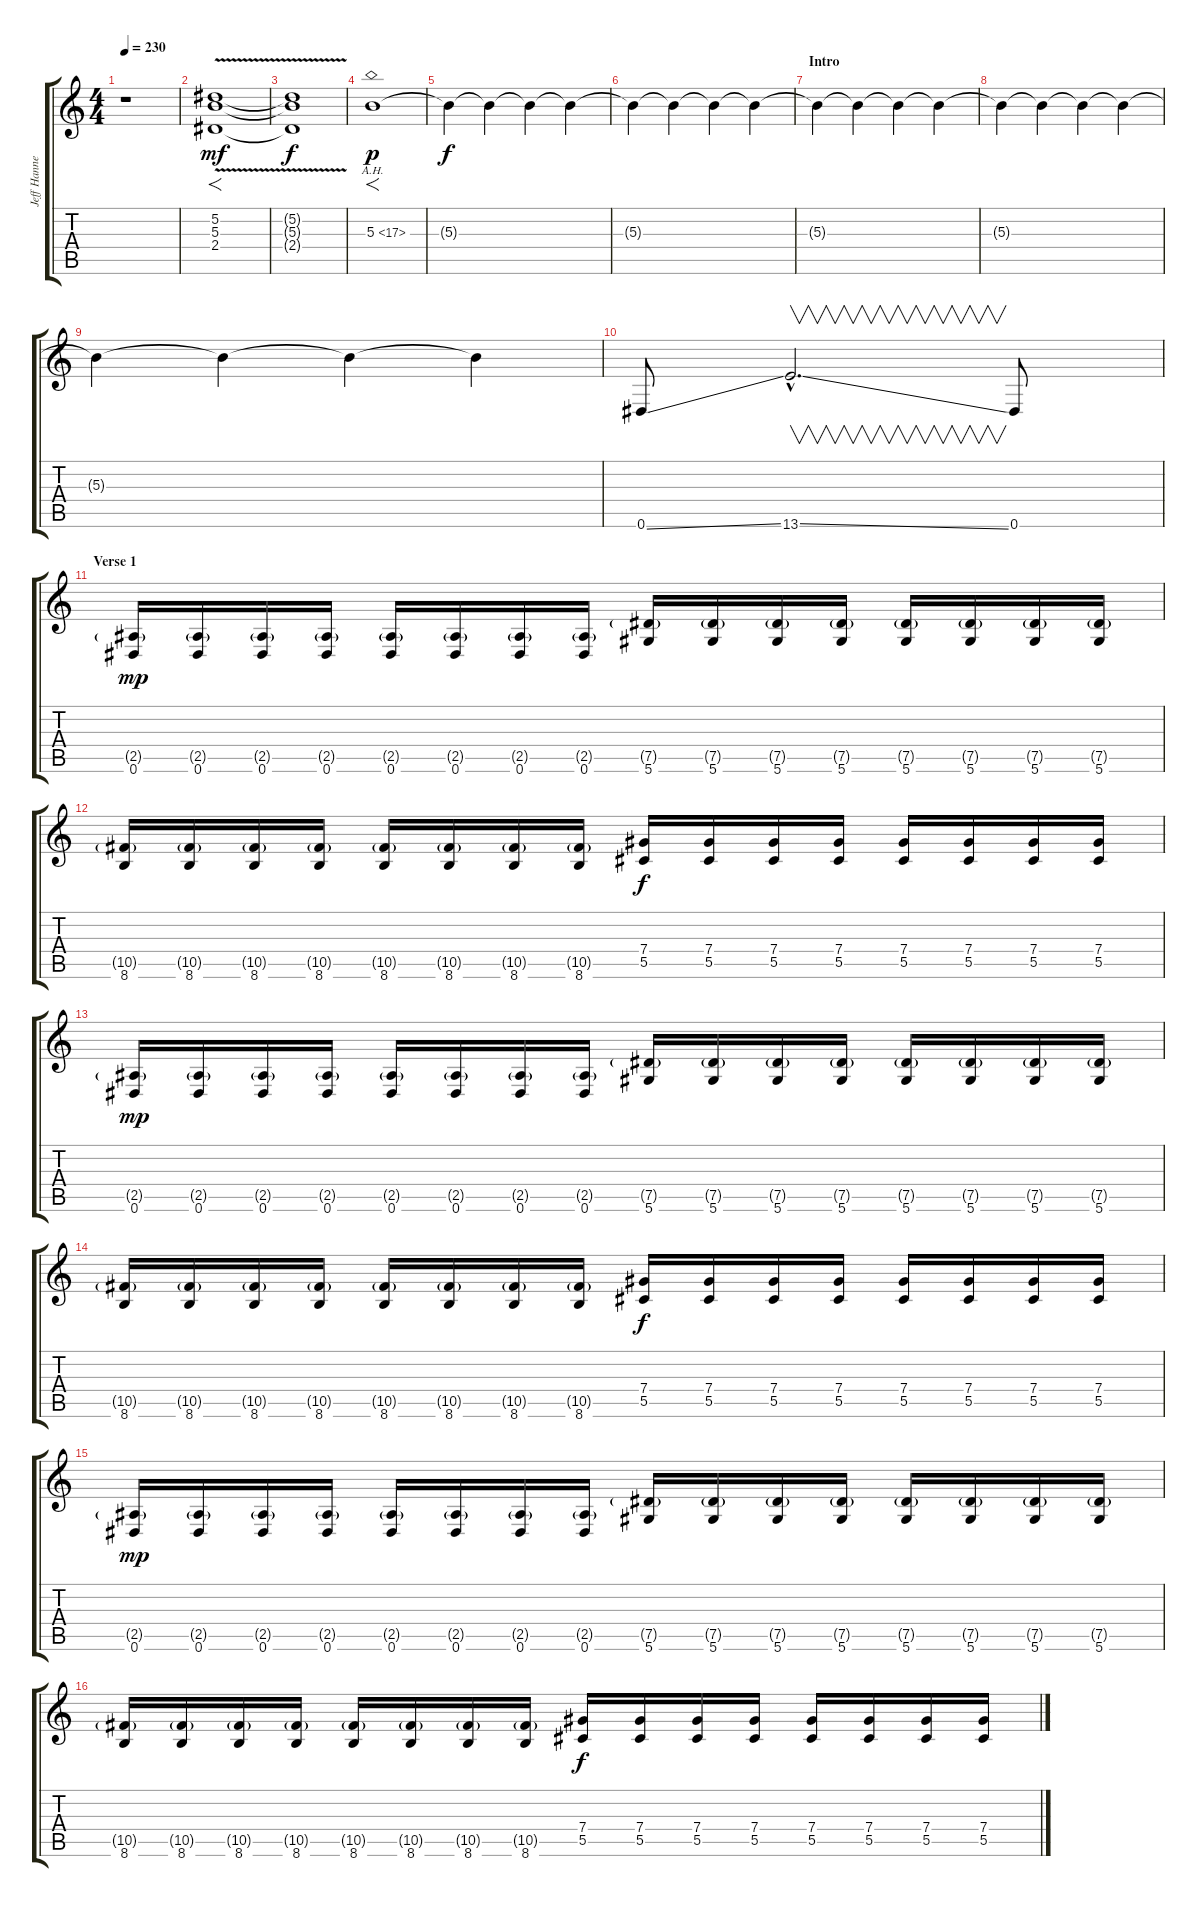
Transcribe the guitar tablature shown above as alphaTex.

\track ("Jeff Hanneman" "Jeff Hanne") {instrument distortionguitar}
\staff {score tabs}
\tuning (Eb4 Bb3 Gb3 Db3 Ab2 Eb2) {hide}
\ts (4 4)
\tempo 230
\clef g2
\ks c
r.1{dy mf instrument distortionguitar} |
(5.2{v} 5.3 2.4).1{f} |
(5.2{t} 5.3{t} 2.4{t}).1{dy f} |
5.3{ah 12}.1{f dy p} |
5.3{t}.4{dy f} 5.3{t}.4 5.3{t}.4 5.3{t}.4 |
5.3{t}.4 5.3{t}.4 5.3{t}.4 5.3{t}.4 |
\section ("" "Intro")
5.3{t}.4 5.3{t}.4 5.3{t}.4 5.3{t}.4 |
5.3{t}.4 5.3{t}.4 5.3{t}.4 5.3{t}.4 |
5.3{t}.4 5.3{t}.4 5.3{t}.4 5.3{t}.4 |
0.6{ss}.8 13.6{ss hac}.2{v d} 0.6.8 |
\section ("" "Verse 1")
(2.5{g} 0.6).16{dy mp} (2.5{g} 0.6).16 (2.5{g} 0.6).16 (2.5{g} 0.6).16 (2.5{g} 0.6).16 (2.5{g} 0.6).16 (2.5{g} 0.6).16 (2.5{g} 0.6).16 (7.5{g} 5.6).16 (7.5{g} 5.6).16 (7.5{g} 5.6).16 (7.5{g} 5.6).16 (7.5{g} 5.6).16 (7.5{g} 5.6).16 (7.5{g} 5.6).16 (7.5{g} 5.6).16 |
(10.5{g} 8.6).16 (10.5{g} 8.6).16 (10.5{g} 8.6).16 (10.5{g} 8.6).16 (10.5{g} 8.6).16 (10.5{g} 8.6).16 (10.5{g} 8.6).16 (10.5{g} 8.6).16 (7.4 5.5).16{dy f} (7.4 5.5).16 (7.4 5.5).16 (7.4 5.5).16 (7.4 5.5).16 (7.4 5.5).16 (7.4 5.5).16 (7.4 5.5).16 |
(2.5{g} 0.6).16{dy mp} (2.5{g} 0.6).16 (2.5{g} 0.6).16 (2.5{g} 0.6).16 (2.5{g} 0.6).16 (2.5{g} 0.6).16 (2.5{g} 0.6).16 (2.5{g} 0.6).16 (7.5{g} 5.6).16 (7.5{g} 5.6).16 (7.5{g} 5.6).16 (7.5{g} 5.6).16 (7.5{g} 5.6).16 (7.5{g} 5.6).16 (7.5{g} 5.6).16 (7.5{g} 5.6).16 |
(10.5{g} 8.6).16 (10.5{g} 8.6).16 (10.5{g} 8.6).16 (10.5{g} 8.6).16 (10.5{g} 8.6).16 (10.5{g} 8.6).16 (10.5{g} 8.6).16 (10.5{g} 8.6).16 (7.4 5.5).16{dy f} (7.4 5.5).16 (7.4 5.5).16 (7.4 5.5).16 (7.4 5.5).16 (7.4 5.5).16 (7.4 5.5).16 (7.4 5.5).16 |
(2.5{g} 0.6).16{dy mp} (2.5{g} 0.6).16 (2.5{g} 0.6).16 (2.5{g} 0.6).16 (2.5{g} 0.6).16 (2.5{g} 0.6).16 (2.5{g} 0.6).16 (2.5{g} 0.6).16 (7.5{g} 5.6).16 (7.5{g} 5.6).16 (7.5{g} 5.6).16 (7.5{g} 5.6).16 (7.5{g} 5.6).16 (7.5{g} 5.6).16 (7.5{g} 5.6).16 (7.5{g} 5.6).16 |
(10.5{g} 8.6).16 (10.5{g} 8.6).16 (10.5{g} 8.6).16 (10.5{g} 8.6).16 (10.5{g} 8.6).16 (10.5{g} 8.6).16 (10.5{g} 8.6).16 (10.5{g} 8.6).16 (7.4 5.5).16{dy f} (7.4 5.5).16 (7.4 5.5).16 (7.4 5.5).16 (7.4 5.5).16 (7.4 5.5).16 (7.4 5.5).16 (7.4 5.5).16
